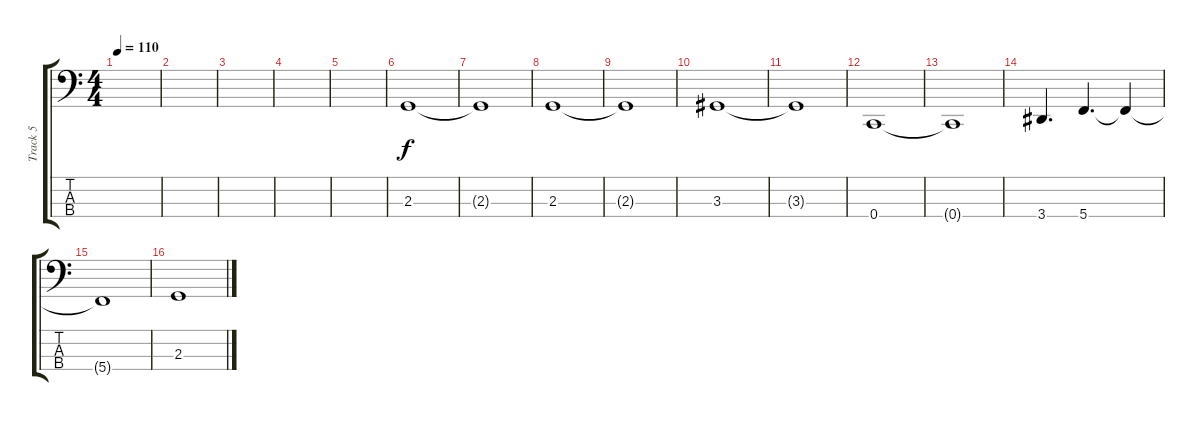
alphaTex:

\track ("Track 5" "Track 5") {instrument electricbassfinger}
\staff {score tabs}
\tuning (Eb2 Bb1 F1 C1) {hide}
\ts (4 4)
\tempo 110
\clef f4
\ks c
|
|
|
|
|
2.3.1 |
2.3{t}.1 |
2.3.1 |
2.3{t}.1 |
3.3.1 |
3.3{t}.1 |
0.4.1 |
0.4{t}.1 |
3.4.4{d} 5.4.4{d} 5.4{t}.4 |
5.4{t}.1 |
2.3.1
